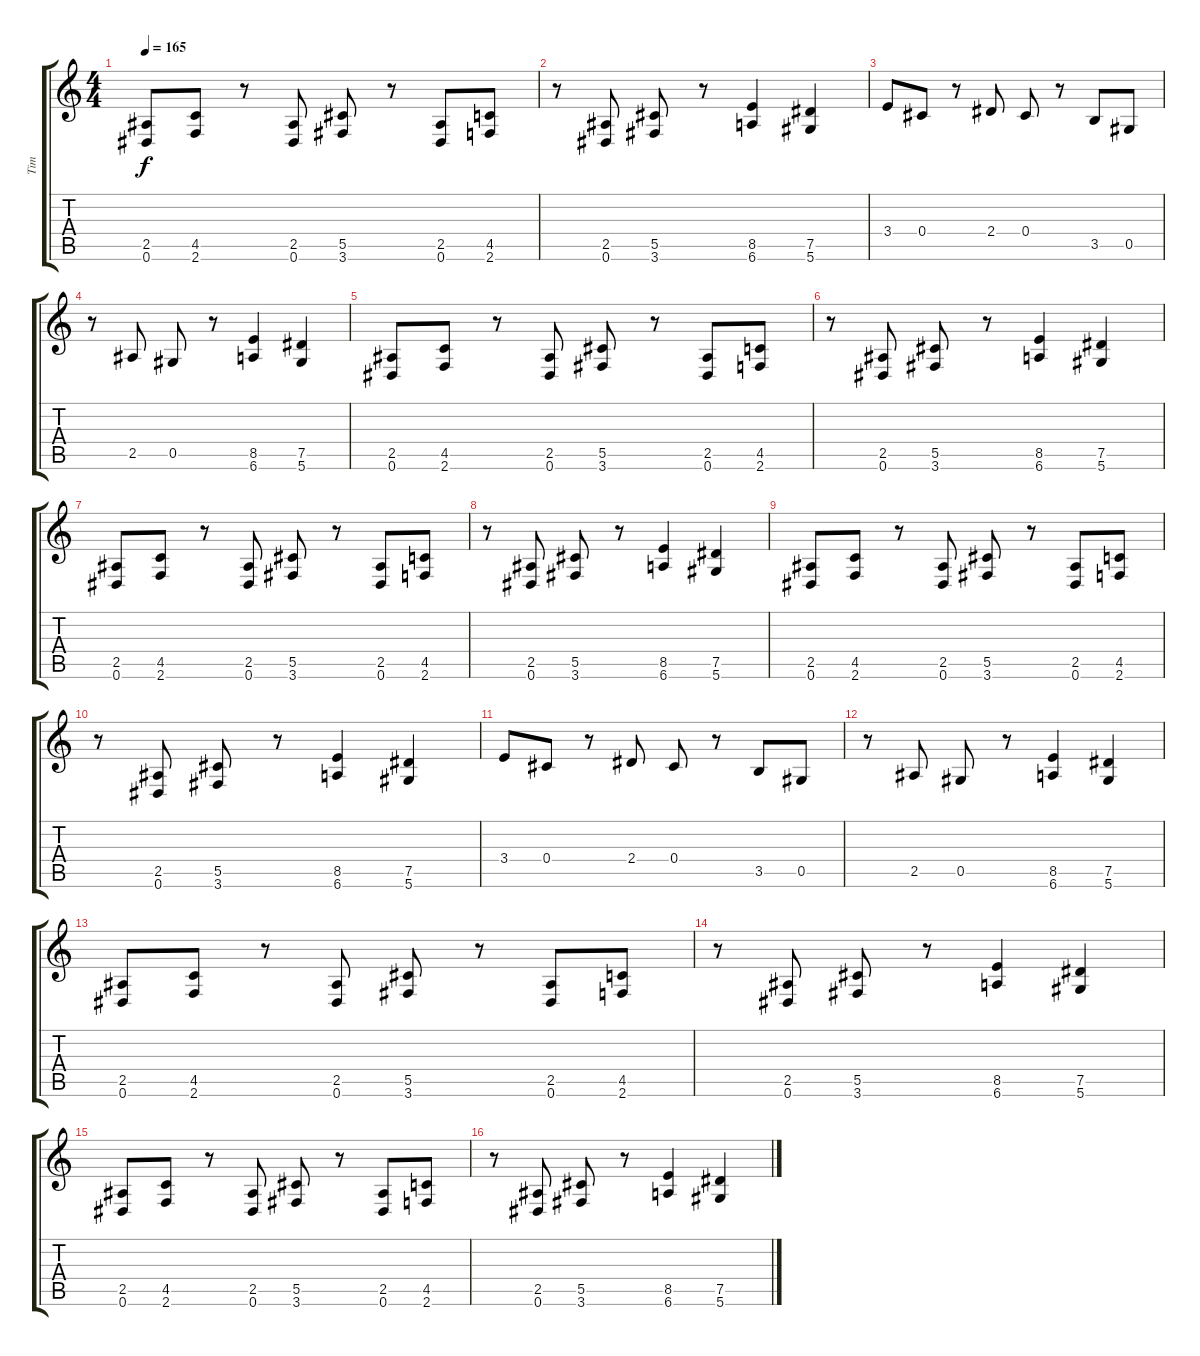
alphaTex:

\track ("Tim" "Tim") {instrument distortionguitar}
\staff {score tabs}
\tuning (Eb4 Bb3 Gb3 Db3 Ab2 Eb2) {hide}
\ts (4 4)
\tempo 165
\clef g2
\ks c
(2.5 0.6).8{dy f} (4.5 2.6).8 r.8 (2.5 0.6).8 (5.5 3.6).8 r.8 (2.5 0.6).8 (4.5 2.6).8 |
r.8 (2.5 0.6).8 (5.5 3.6).8 r.8 (8.5 6.6).4 (7.5 5.6).4 |
3.4.8 0.4.8 r.8 2.4.8 0.4.8 r.8 3.5.8 0.5.8 |
r.8 2.5.8 0.5.8 r.8 (8.5 6.6).4 (7.5 5.6).4 |
(2.5 0.6).8 (4.5 2.6).8 r.8 (2.5 0.6).8 (5.5 3.6).8 r.8 (2.5 0.6).8 (4.5 2.6).8 |
r.8 (2.5 0.6).8 (5.5 3.6).8 r.8 (8.5 6.6).4 (7.5 5.6).4 |
(2.5 0.6).8 (4.5 2.6).8 r.8 (2.5 0.6).8 (5.5 3.6).8 r.8 (2.5 0.6).8 (4.5 2.6).8 |
r.8 (2.5 0.6).8 (5.5 3.6).8 r.8 (8.5 6.6).4 (7.5 5.6).4 |
(2.5 0.6).8 (4.5 2.6).8 r.8 (2.5 0.6).8 (5.5 3.6).8 r.8 (2.5 0.6).8 (4.5 2.6).8 |
r.8 (2.5 0.6).8 (5.5 3.6).8 r.8 (8.5 6.6).4 (7.5 5.6).4 |
3.4.8 0.4.8 r.8 2.4.8 0.4.8 r.8 3.5.8 0.5.8 |
r.8 2.5.8 0.5.8 r.8 (8.5 6.6).4 (7.5 5.6).4 |
(2.5 0.6).8 (4.5 2.6).8 r.8 (2.5 0.6).8 (5.5 3.6).8 r.8 (2.5 0.6).8 (4.5 2.6).8 |
r.8 (2.5 0.6).8 (5.5 3.6).8 r.8 (8.5 6.6).4 (7.5 5.6).4 |
(2.5 0.6).8 (4.5 2.6).8 r.8 (2.5 0.6).8 (5.5 3.6).8 r.8 (2.5 0.6).8 (4.5 2.6).8 |
r.8 (2.5 0.6).8 (5.5 3.6).8 r.8 (8.5 6.6).4 (7.5 5.6).4
